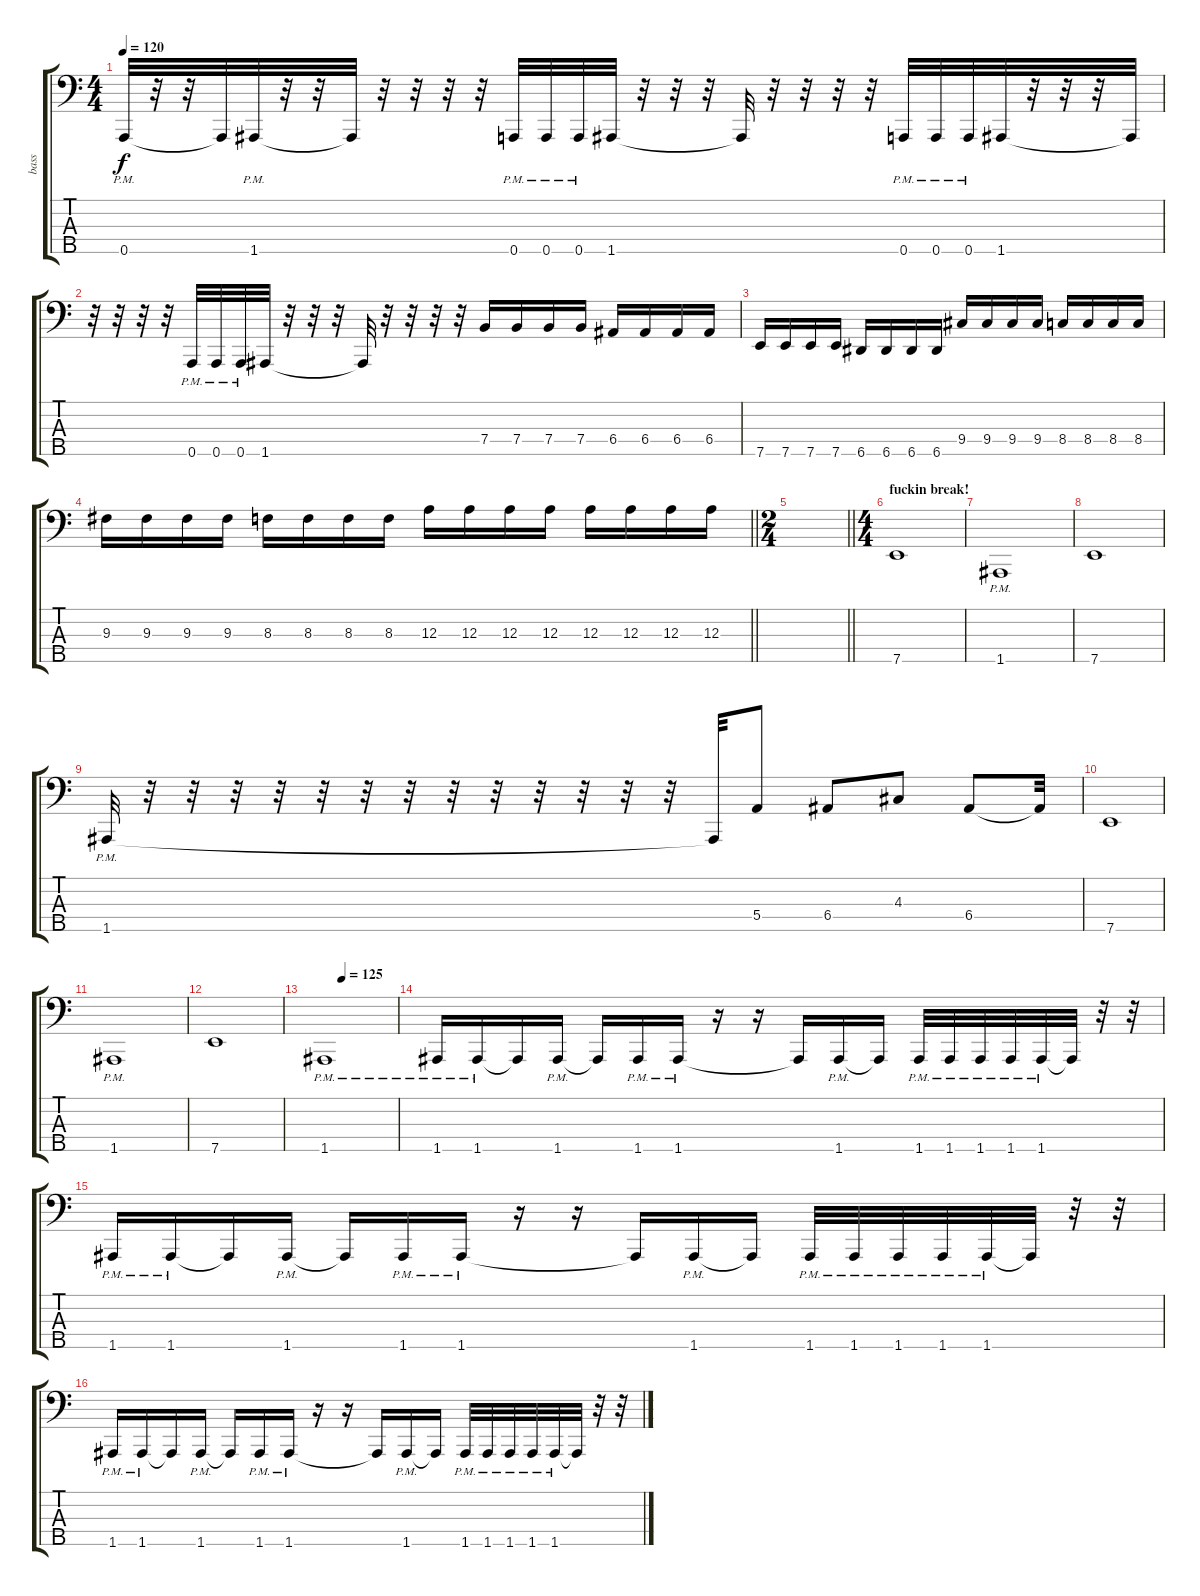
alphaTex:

\track ("bass" "bass") {instrument electricbassfinger}
\staff {score tabs}
\tuning (Gb2 D2 A1 E1 A0) {hide}
\ts (4 4)
\tempo 120
\clef f4
\ks c
0.5{pm}.32{dy f} r.32 r.32 0.5{t}.32 1.5{pm}.32 r.32 r.32 1.5{t}.32 r.32 r.32 r.32 r.32 0.5{pm}.32 0.5{pm}.32 0.5{pm}.32 1.5.32 r.32 r.32 r.32 1.5{t}.32 r.32 r.32 r.32 r.32 0.5{pm}.32 0.5{pm}.32 0.5{pm}.32 1.5.32 r.32 r.32 r.32 1.5{t}.32 |
r.32 r.32 r.32 r.32 0.5{pm}.32 0.5{pm}.32 0.5{pm}.32 1.5.32 r.32 r.32 r.32 1.5{t}.32 r.32 r.32 r.32 r.32 7.4.16 7.4.16 7.4.16 7.4.16 6.4.16 6.4.16 6.4.16 6.4.16 |
7.5.16 7.5.16 7.5.16 7.5.16 6.5.16 6.5.16 6.5.16 6.5.16 9.4.16 9.4.16 9.4.16 9.4.16 8.4.16 8.4.16 8.4.16 8.4.16 |
\barLineRight lightlight
9.3.16 9.3.16 9.3.16 9.3.16 8.3.16 8.3.16 8.3.16 8.3.16 12.3.16 12.3.16 12.3.16 12.3.16 12.3.16 12.3.16 12.3.16 12.3.16 |
\ts (2 4)
\barLineRight lightlight
|
\ts (4 4)
\section ("" "fuckin break!")
7.5.1 |
1.5{pm}.1 |
7.5.1 |
1.5{pm}.32 r.32 r.32 r.32 r.32 r.32 r.32 r.32 r.32 r.32 r.32 r.32 r.32 r.32 1.5{t}.32 5.4.8 6.4.8 4.3.8 6.4.8 6.4{t}.32 |
7.5.1 |
1.5{pm}.1 |
7.5.1 |
\tempo (125 0.25)
1.5{pm}.1 |
1.5{pm}.16 1.5{pm}.16 1.5{t}.16 1.5{pm}.16 1.5{t}.16 1.5{pm}.16 1.5{pm}.16 r.16 r.16 1.5{t}.16 1.5{pm}.16 1.5{t}.16 1.5{pm}.32 1.5{pm}.32 1.5{pm}.32 1.5{pm}.32 1.5{pm}.32 1.5{t}.32 r.32 r.32 |
1.5{pm}.16 1.5{pm}.16 1.5{t}.16 1.5{pm}.16 1.5{t}.16 1.5{pm}.16 1.5{pm}.16 r.16 r.16 1.5{t}.16 1.5{pm}.16 1.5{t}.16 1.5{pm}.32 1.5{pm}.32 1.5{pm}.32 1.5{pm}.32 1.5{pm}.32 1.5{t}.32 r.32 r.32 |
1.5{pm}.16 1.5{pm}.16 1.5{t}.16 1.5{pm}.16 1.5{t}.16 1.5{pm}.16 1.5{pm}.16 r.16 r.16 1.5{t}.16 1.5{pm}.16 1.5{t}.16 1.5{pm}.32 1.5{pm}.32 1.5{pm}.32 1.5{pm}.32 1.5{pm}.32 1.5{t}.32 r.32 r.32
